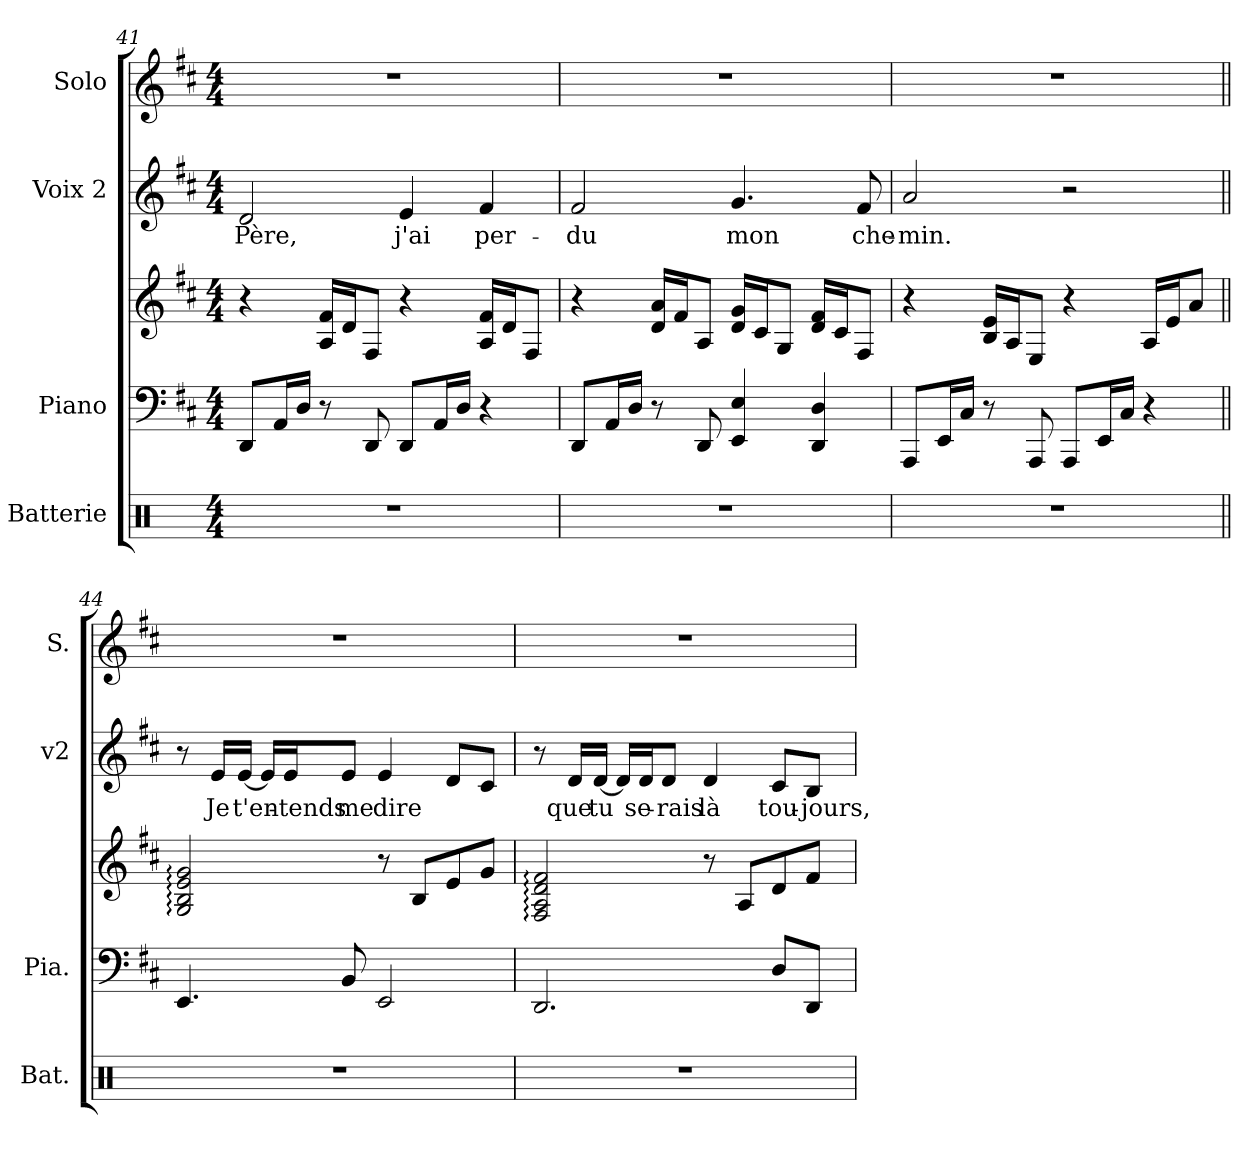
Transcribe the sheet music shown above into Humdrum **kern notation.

**kern	**kern	**kern	**kern	**text	**kern
*part4	*part3	*part3	*part2	*part2	*part1
*staff5	*staff4	*staff3	*staff2	*staff2	*staff1
*I"Batterie	*I"Piano	*	*I"Voix 2	*	*I"Solo
*I'Bat.	*I'Pia.	*	*I'v2	*	*I'S.
!!LO:LB:g=z
*clefX	*clefF4	*clefG2	*clefG2	*	*clefG2
*k[]	*k[f#c#]	*k[f#c#]	*k[f#c#]	*	*k[f#c#]
*M4/4	*M4/4	*M4/4	*M4/4	*	*M4/4
=41	=41	=41	=41	=41	=41
!	!	!	!	!LO:LY:b	!
1r	8DD/L	4r	2d/	Père,	1r
.	16AA/L	.	.	.	.
.	16D/JJ	.	.	.	.
.	8r	16A/ 16f#/LL	.	.	.
.	.	16d/J	.	.	.
.	8DD/	8F#/J	.	.	.
!	!	!	!	!LO:LY:b	!
.	8DD/L	4r	4e/	j'ai	.
.	16AA/L	.	.	.	.
.	16D/JJ	.	.	.	.
!	!	!	!	!LO:LY:b	!
.	4r	16A/ 16f#/LL	4f#/	per-	.
.	.	16d/J	.	.	.
.	.	8F#/J	.	.	.
=42	=42	=42	=42	=42	=42
!	!	!	!	!LO:LY:b	!
1r	8DD/L	4r	2f#/	-du	1r
.	16AA/L	.	.	.	.
.	16D/JJ	.	.	.	.
.	8r	16d/ 16a/LL	.	.	.
.	.	16f#/J	.	.	.
.	8DD/	8A/J	.	.	.
!	!	!	!	!LO:LY:b	!
.	4EE/ 4E/	16d/ 16g/LL	4.g/	mon	.
.	.	16c#/J	.	.	.
.	.	8G/J	.	.	.
.	4DD/ 4D/	16d/ 16f#/LL	.	.	.
.	.	16c#/J	.	.	.
!	!	!	!	!LO:LY:b	!
.	.	8F#/J	8f#/	che-	.
=43	=43	=43	=43	=43	=43
!	!	!	!	!LO:LY:b	!
1r	8AAA/L	4r	2a/	-min.	1r
.	16EE/L	.	.	.	.
.	16C#/JJ	.	.	.	.
.	8r	16B/ 16e/LL	.	.	.
.	.	16A/J	.	.	.
.	8AAA/	8E/J	.	.	.
.	8AAA/L	4r	2r	.	.
.	16EE/L	.	.	.	.
.	16C#/JJ	.	.	.	.
.	4r	16A/LL	.	.	.
.	.	16e/J	.	.	.
.	.	8a/J	.	.	.
!!LO:PB:g=z
=44||	=44||	=44||	=44||	=44||	=44||
1r	4.EE/	2G/: 2B/: 2e/: 2g/:	8r	.	1r
!	!	!	!	!LO:LY:b	!
.	.	.	16e/LL	Je	.
!	!	!	!	!LO:LY:b	!
.	.	.	[16e/JJ	t'en-	.
.	.	.	16e/LL]	.	.
!	!	!	!	!LO:LY:b	!
.	.	.	16e/J	-tends	.
!	!	!	!	!LO:LY:b	!
.	8BB/	.	8e/J	me	.
!	!	!	!	!LO:LY:b	!
.	2EE/	8r	4e/	-dire	.
.	.	8B/L	.	.	.
.	.	8e/	8d/L	.	.
.	.	8g/J	8c#/J	.	.
=45	=45	=45	=45	=45	=45
1r	2.DD/	2F#/: 2A/: 2d/: 2f#/:	8r	.	1r
!	!	!	!	!LO:LY:b	!
.	.	.	16d/LL	que	.
!	!	!	!	!LO:LY:b	!
.	.	.	[16d/JJ	tu	.
.	.	.	16d/LL]	.	.
!	!	!	!	!LO:LY:b	!
.	.	.	16d/J	se-	.
!	!	!	!	!LO:LY:b	!
.	.	.	8d/J	-rais	.
!	!	!	!	!LO:LY:b	!
.	.	8r	4d/	là	.
.	.	8A/L	.	.	.
!	!	!	!	!LO:LY:b	!
.	8D/L	8d/	8c#/L	tou-	.
!	!	!	!	!LO:LY:b	!
.	8DD/J	8f#/J	8B/J	-jours,	.
=	=	=	=	=	=
*-	*-	*-	*-	*-	*-
